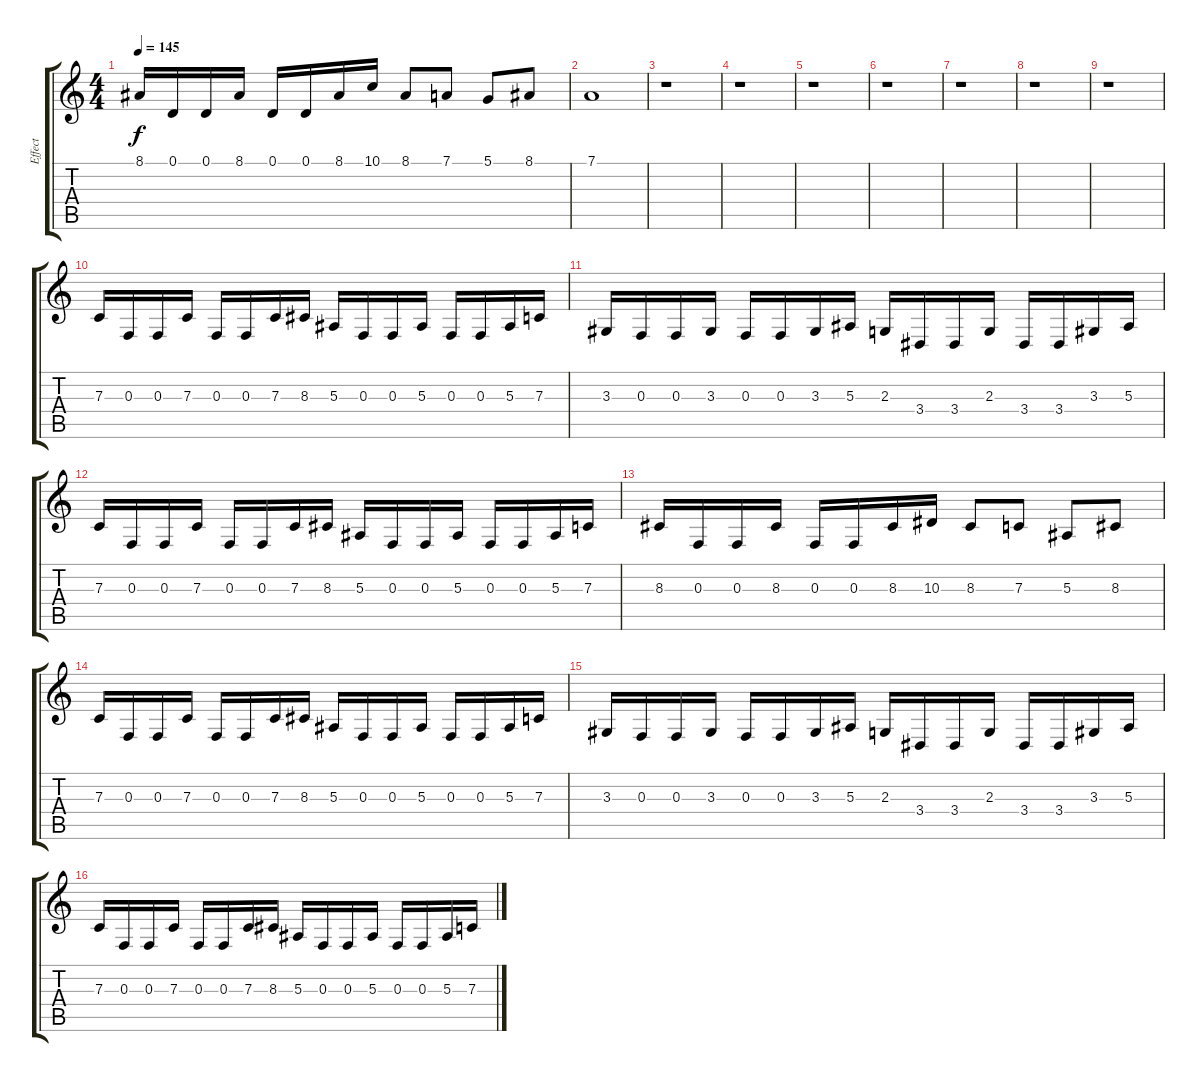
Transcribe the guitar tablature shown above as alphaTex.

\track ("Effect" "Effect") {instrument sitar}
\staff {score tabs}
\tuning (D4 A3 F3 C3 G2 D2) {hide}
\ts (4 4)
\tempo 145
\clef g2
\ks c
8.1.16{dy f} 0.1.16 0.1.16 8.1.16 0.1.16 0.1.16 8.1.16 10.1.16 8.1.8 7.1.8 5.1.8 8.1.8 |
7.1.1 |
r.1 |
r.1 |
r.1 |
r.1 |
r.1 |
r.1 |
r.1 |
7.3.16{volume 14 instrument sitar} 0.3.16 0.3.16 7.3.16 0.3.16 0.3.16 7.3.16 8.3.16 5.3.16 0.3.16 0.3.16 5.3.16 0.3.16 0.3.16 5.3.16 7.3.16 |
3.3.16 0.3.16 0.3.16 3.3.16 0.3.16 0.3.16 3.3.16 5.3.16 2.3.16 3.4.16 3.4.16 2.3.16 3.4.16 3.4.16 3.3.16 5.3.16 |
7.3.16 0.3.16 0.3.16 7.3.16 0.3.16 0.3.16 7.3.16 8.3.16 5.3.16 0.3.16 0.3.16 5.3.16 0.3.16 0.3.16 5.3.16 7.3.16 |
8.3.16 0.3.16 0.3.16 8.3.16 0.3.16 0.3.16 8.3.16 10.3.16 8.3.8 7.3.8 5.3.8 8.3.8 |
7.3.16 0.3.16 0.3.16 7.3.16 0.3.16 0.3.16 7.3.16 8.3.16 5.3.16 0.3.16 0.3.16 5.3.16 0.3.16 0.3.16 5.3.16 7.3.16 |
3.3.16 0.3.16 0.3.16 3.3.16 0.3.16 0.3.16 3.3.16 5.3.16 2.3.16 3.4.16 3.4.16 2.3.16 3.4.16 3.4.16 3.3.16 5.3.16 |
7.3.16 0.3.16 0.3.16 7.3.16 0.3.16 0.3.16 7.3.16 8.3.16 5.3.16 0.3.16 0.3.16 5.3.16 0.3.16 0.3.16 5.3.16 7.3.16
